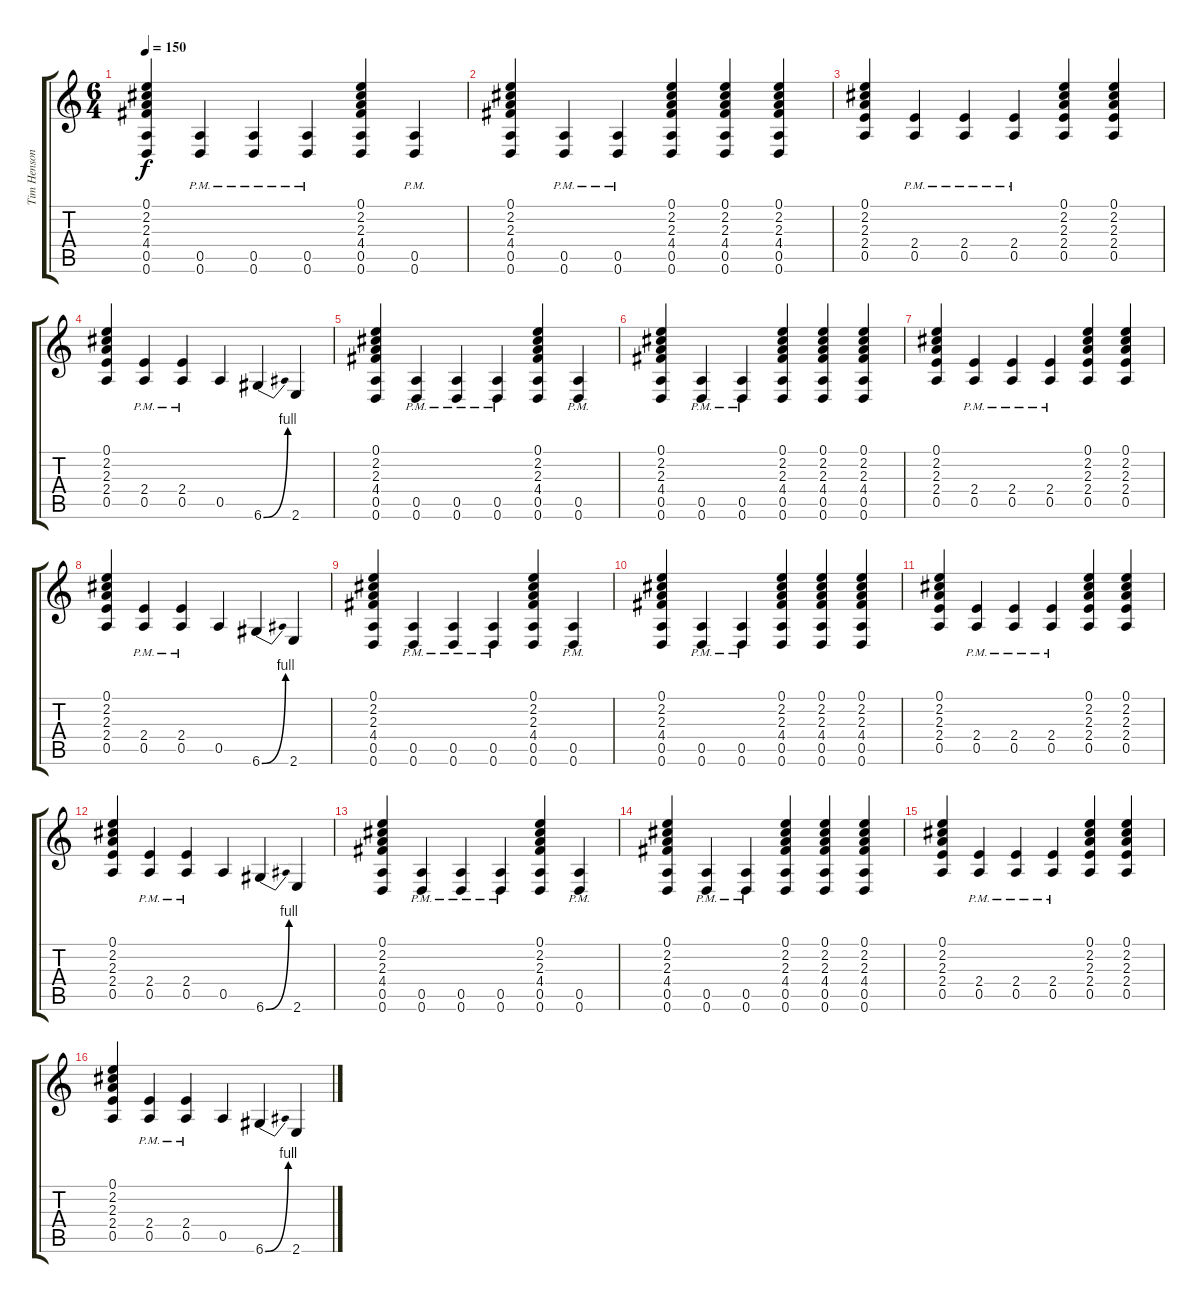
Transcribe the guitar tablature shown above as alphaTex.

\track ("Tim Henson (Rhythm)" "Tim Henson") {instrument distortionguitar}
\staff {score tabs}
\tuning (E4 B3 G3 D3 A2 D2) {hide}
\ts (6 4)
\tempo 150
\clef g2
\ks c
(0.1 2.2 2.3 4.4 0.5 0.6).4{dy f volume 10} (0.5{pm} 0.6{pm}).4 (0.5{pm} 0.6{pm}).4 (0.5{pm} 0.6{pm}).4 (0.1 2.2 2.3 4.4 0.5 0.6).4 (0.5{pm} 0.6{pm}).4 |
(0.1 2.2 2.3 4.4 0.5 0.6).4 (0.5{pm} 0.6{pm}).4 (0.5{pm} 0.6{pm}).4 (0.1 2.2 2.3 4.4 0.5 0.6).4 (0.1 2.2 2.3 4.4 0.5 0.6).4 (0.1 2.2 2.3 4.4 0.5 0.6).4 |
(0.1 2.2 2.3 2.4 0.5).4 (2.4{pm} 0.5{pm}).4 (2.4{pm} 0.5{pm}).4 (2.4{pm} 0.5{pm}).4 (0.1 2.2 2.3 2.4 0.5).4 (0.1 2.2 2.3 2.4 0.5).4 |
(0.1 2.2 2.3 2.4 0.5).4 (2.4{pm} 0.5{pm}).4 (2.4{pm} 0.5{pm}).4 0.5.4 6.6{be (bend 0 0 60 4)}.4 2.6.4 |
(0.1 2.2 2.3 4.4 0.5 0.6).4 (0.5{pm} 0.6{pm}).4 (0.5{pm} 0.6{pm}).4 (0.5{pm} 0.6{pm}).4 (0.1 2.2 2.3 4.4 0.5 0.6).4 (0.5{pm} 0.6{pm}).4 |
(0.1 2.2 2.3 4.4 0.5 0.6).4 (0.5{pm} 0.6{pm}).4 (0.5{pm} 0.6{pm}).4 (0.1 2.2 2.3 4.4 0.5 0.6).4 (0.1 2.2 2.3 4.4 0.5 0.6).4 (0.1 2.2 2.3 4.4 0.5 0.6).4 |
(0.1 2.2 2.3 2.4 0.5).4 (2.4{pm} 0.5{pm}).4 (2.4{pm} 0.5{pm}).4 (2.4{pm} 0.5{pm}).4 (0.1 2.2 2.3 2.4 0.5).4 (0.1 2.2 2.3 2.4 0.5).4 |
(0.1 2.2 2.3 2.4 0.5).4 (2.4{pm} 0.5{pm}).4 (2.4{pm} 0.5{pm}).4 0.5.4 6.6{be (bend 0 0 60 4)}.4 2.6.4 |
(0.1 2.2 2.3 4.4 0.5 0.6).4 (0.5{pm} 0.6{pm}).4 (0.5{pm} 0.6{pm}).4 (0.5{pm} 0.6{pm}).4 (0.1 2.2 2.3 4.4 0.5 0.6).4 (0.5{pm} 0.6{pm}).4 |
(0.1 2.2 2.3 4.4 0.5 0.6).4 (0.5{pm} 0.6{pm}).4 (0.5{pm} 0.6{pm}).4 (0.1 2.2 2.3 4.4 0.5 0.6).4 (0.1 2.2 2.3 4.4 0.5 0.6).4 (0.1 2.2 2.3 4.4 0.5 0.6).4 |
(0.1 2.2 2.3 2.4 0.5).4 (2.4{pm} 0.5{pm}).4 (2.4{pm} 0.5{pm}).4 (2.4{pm} 0.5{pm}).4 (0.1 2.2 2.3 2.4 0.5).4 (0.1 2.2 2.3 2.4 0.5).4 |
(0.1 2.2 2.3 2.4 0.5).4 (2.4{pm} 0.5{pm}).4 (2.4{pm} 0.5{pm}).4 0.5.4 6.6{be (bend 0 0 60 4)}.4 2.6.4 |
(0.1 2.2 2.3 4.4 0.5 0.6).4 (0.5{pm} 0.6{pm}).4 (0.5{pm} 0.6{pm}).4 (0.5{pm} 0.6{pm}).4 (0.1 2.2 2.3 4.4 0.5 0.6).4 (0.5{pm} 0.6{pm}).4 |
(0.1 2.2 2.3 4.4 0.5 0.6).4 (0.5{pm} 0.6{pm}).4 (0.5{pm} 0.6{pm}).4 (0.1 2.2 2.3 4.4 0.5 0.6).4 (0.1 2.2 2.3 4.4 0.5 0.6).4 (0.1 2.2 2.3 4.4 0.5 0.6).4 |
(0.1 2.2 2.3 2.4 0.5).4 (2.4{pm} 0.5{pm}).4 (2.4{pm} 0.5{pm}).4 (2.4{pm} 0.5{pm}).4 (0.1 2.2 2.3 2.4 0.5).4 (0.1 2.2 2.3 2.4 0.5).4 |
(0.1 2.2 2.3 2.4 0.5).4 (2.4{pm} 0.5{pm}).4 (2.4{pm} 0.5{pm}).4 0.5.4 6.6{be (bend 0 0 60 4)}.4 2.6.4
